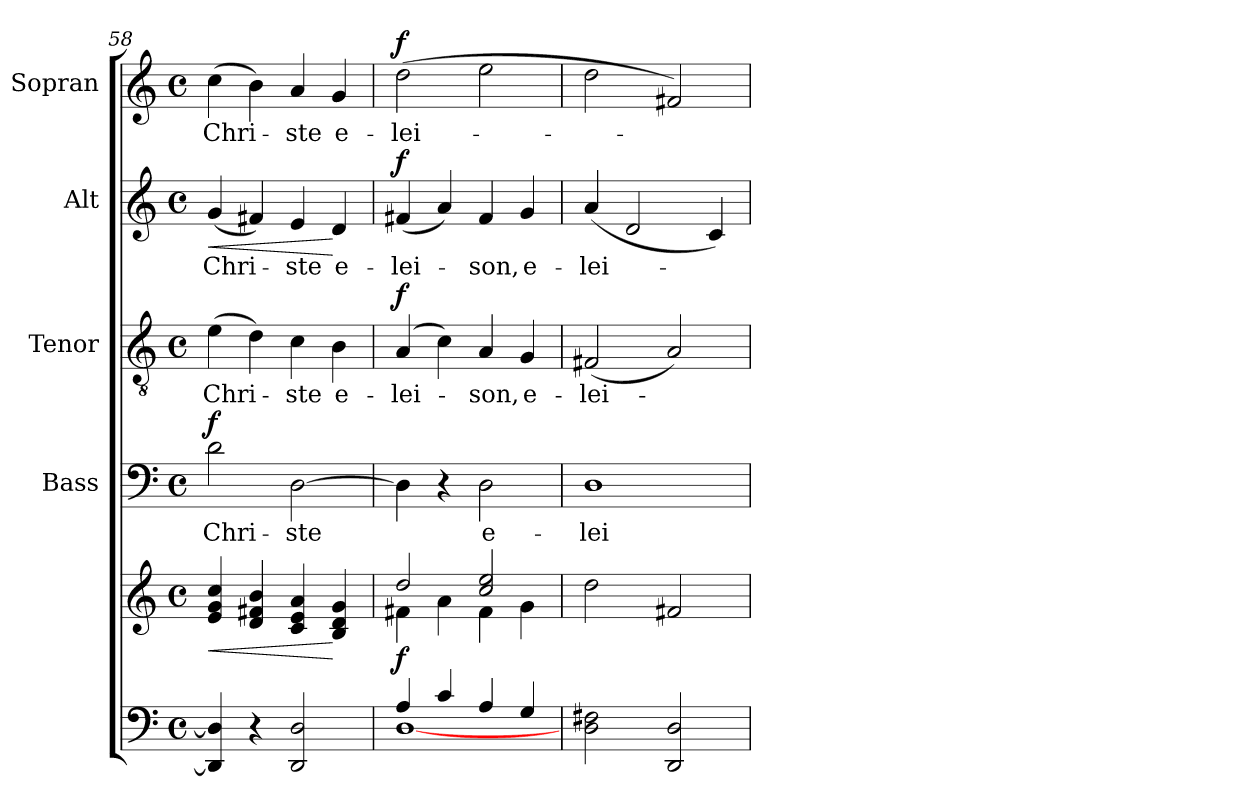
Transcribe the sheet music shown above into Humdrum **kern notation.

**kern	**kern	**dynam	**kern	**text	**dynam	**kern	**text	**dynam	**kern	**text	**dynam	**kern	**text	**dynam
*part5	*part5	*part5	*part4	*part4	*part4	*part3	*part3	*part3	*part2	*part2	*part2	*part1	*part1	*part1
*staff6	*staff5	*staff5/6	*staff4	*staff4	*staff4	*staff3	*staff3	*staff3	*staff2	*staff2	*staff2	*staff1	*staff1	*staff1
*	*	*	*I"Bass	*	*	*I"Tenor	*	*	*I"Alt	*	*	*I"Sopran	*	*
*	*	*	*I'B.	*	*	*I'T.	*	*	*I'A.	*	*	*I'S.	*	*
*clefF4	*clefG2	*	*clefF4	*	*	*clefGv2	*	*	*clefG2	*	*	*clefG2	*	*
*k[]	*k[]	*	*k[]	*	*	*k[]	*	*	*k[]	*	*	*k[]	*	*
*C:	*C:	*	*C:	*	*	*C:	*	*	*C:	*	*	*C:	*	*
*M4/4	*M4/4	*	*M4/4	*	*	*M4/4	*	*	*M4/4	*	*	*M4/4	*	*
*met(c)	*met(c)	*	*met(c)	*	*	*met(c)	*	*	*met(c)	*	*	*met(c)	*	*
=58	=58	=58	=58	=58	=58	=58	=58	=58	=58	=58	=58	=58	=58	=58
!	!	!LO:HP:b	!	!LO:LY:b	!LO:DY:a	!	!LO:LY:b	!	!	!LO:LY:b	!LO:HP:b	!	!LO:LY:b	!
4DD/] 4D/]	4e/ 4g/ 4cc/	<	2d\	Chri-	f	(>4e\	Chri-	.	(<4g/	Chri-	<	(>4cc\	Chri-	.
4r	4d/ 4f#X/ 4b/	.	.	.	.	4d\)	.	.	4f#X/)	.	.	4b\)	.	.
!	!	!	!	!LO:LY:b	!	!	!LO:LY:b	!	!	!LO:LY:b	!	!	!LO:LY:b	!
2DD/ 2D/	4c/ 4e/ 4a/	.	[2D\	-ste	.	4c\	-ste	.	4e/	-ste	.	4a/	-ste	.
!	!	!	!	!	!	!	!LO:LY:b	!	!	!LO:LY:b	!	!	!LO:LY:b	!
.	4B/ 4d/ 4g/	[	.	.	.	4B\	e-	.	4d/	e-	[	4g/	e-	.
=59	=59	=59	=59	=59	=59	=59	=59	=59	=59	=59	=59	=59	=59	=59
*^	*^	*	*	*	*	*	*	*	*	*	*	*	*	*
!	!	!	!	!LO:DY:b	!	!	!	!	!LO:LY:b	!LO:DY:a	!	!LO:LY:b	!LO:DY:a	!	!LO:LY:b	!LO:DY:a
4A/	[<1D	2dd/	4f#X\	f	4D\]	.	.	(4A/	-lei-	f	(<4f#X/	-lei-	f	(>2dd\	-lei-	f
4c/	.	.	4a\	.	4r	.	.	4c\)	.	.	4a/)	.	.	.	.	.
!	!	!	!	!	!	!LO:LY:b	!	!	!LO:LY:b	!	!	!LO:LY:b	!	!	!	!
4A/	.	2cc/ 2ee/	4f#\	.	2D\	e-	.	4A/	-son,	.	4f#/	-son,	.	2ee\	.	.
!	!	!	!	!	!	!	!	!	!LO:LY:b	!	!	!LO:LY:b	!	!	!	!
4G/	.	.	4g\	.	.	.	.	4G/	e-	.	4g/	e-	.	.	.	.
*v	*v	*	*	*	*	*	*	*	*	*	*	*	*	*	*	*
=60	=60	=60	=60	=60	=60	=60	=60	=60	=60	=60	=60	=60	=60	=60	=60
!	!	!	!	!	!LO:LY:b	!	!	!LO:LY:b	!	!	!LO:LY:b	!	!	!	!
*	*v	*v	*	*	*	*	*	*	*	*	*	*	*	*	*
2D\ 2F#X\	2dd\	.	1D	-lei-	.	(<2F#X/	-lei-	.	(<4a/	-lei-	.	2dd\	.	.
.	.	.	.	.	.	.	.	.	2d/	.	.	.	.	.
2DD/ 2D/	2f#X/	.	.	.	.	2A/)	.	.	.	.	.	2f#X/)	.	.
.	.	.	.	.	.	.	.	.	4c/)	.	.	.	.	.
=	=	=	=	=	=	=	=	=	=	=	=	=	=	=
*-	*-	*-	*-	*-	*-	*-	*-	*-	*-	*-	*-	*-	*-	*-
